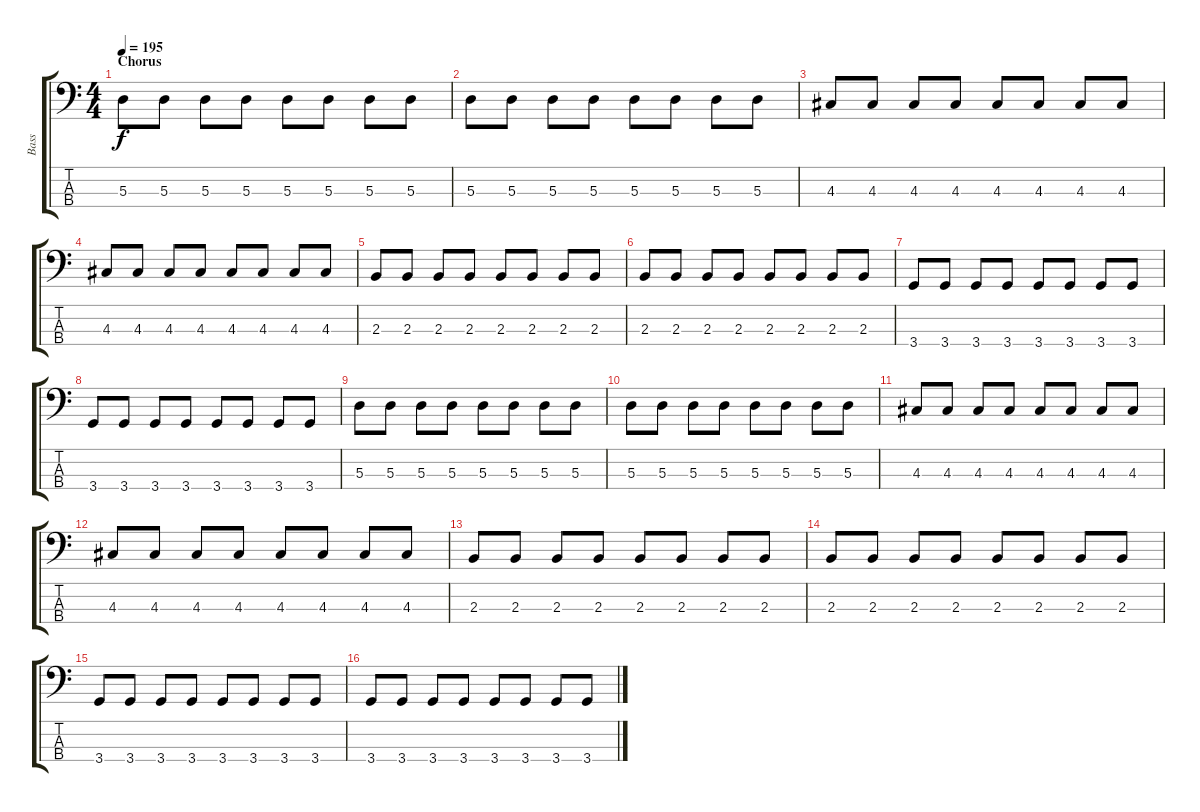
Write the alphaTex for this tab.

\track ("Bass" "Bass") {instrument electricbasspick}
\staff {score tabs}
\tuning (G2 D2 A1 E1) {hide}
\ts (4 4)
\section ("" "Chorus")
\tempo 195
\clef f4
\ks c
5.3.8{dy f} 5.3.8 5.3.8 5.3.8 5.3.8 5.3.8 5.3.8 5.3.8 |
5.3.8 5.3.8 5.3.8 5.3.8 5.3.8 5.3.8 5.3.8 5.3.8 |
4.3.8 4.3.8 4.3.8 4.3.8 4.3.8 4.3.8 4.3.8 4.3.8 |
4.3.8 4.3.8 4.3.8 4.3.8 4.3.8 4.3.8 4.3.8 4.3.8 |
2.3.8 2.3.8 2.3.8 2.3.8 2.3.8 2.3.8 2.3.8 2.3.8 |
2.3.8 2.3.8 2.3.8 2.3.8 2.3.8 2.3.8 2.3.8 2.3.8 |
3.4.8 3.4.8 3.4.8 3.4.8 3.4.8 3.4.8 3.4.8 3.4.8 |
3.4.8 3.4.8 3.4.8 3.4.8 3.4.8 3.4.8 3.4.8 3.4.8 |
5.3.8 5.3.8 5.3.8 5.3.8 5.3.8 5.3.8 5.3.8 5.3.8 |
5.3.8 5.3.8 5.3.8 5.3.8 5.3.8 5.3.8 5.3.8 5.3.8 |
4.3.8 4.3.8 4.3.8 4.3.8 4.3.8 4.3.8 4.3.8 4.3.8 |
4.3.8 4.3.8 4.3.8 4.3.8 4.3.8 4.3.8 4.3.8 4.3.8 |
2.3.8 2.3.8 2.3.8 2.3.8 2.3.8 2.3.8 2.3.8 2.3.8 |
2.3.8 2.3.8 2.3.8 2.3.8 2.3.8 2.3.8 2.3.8 2.3.8 |
3.4.8 3.4.8 3.4.8 3.4.8 3.4.8 3.4.8 3.4.8 3.4.8 |
3.4.8 3.4.8 3.4.8 3.4.8 3.4.8 3.4.8 3.4.8 3.4.8
